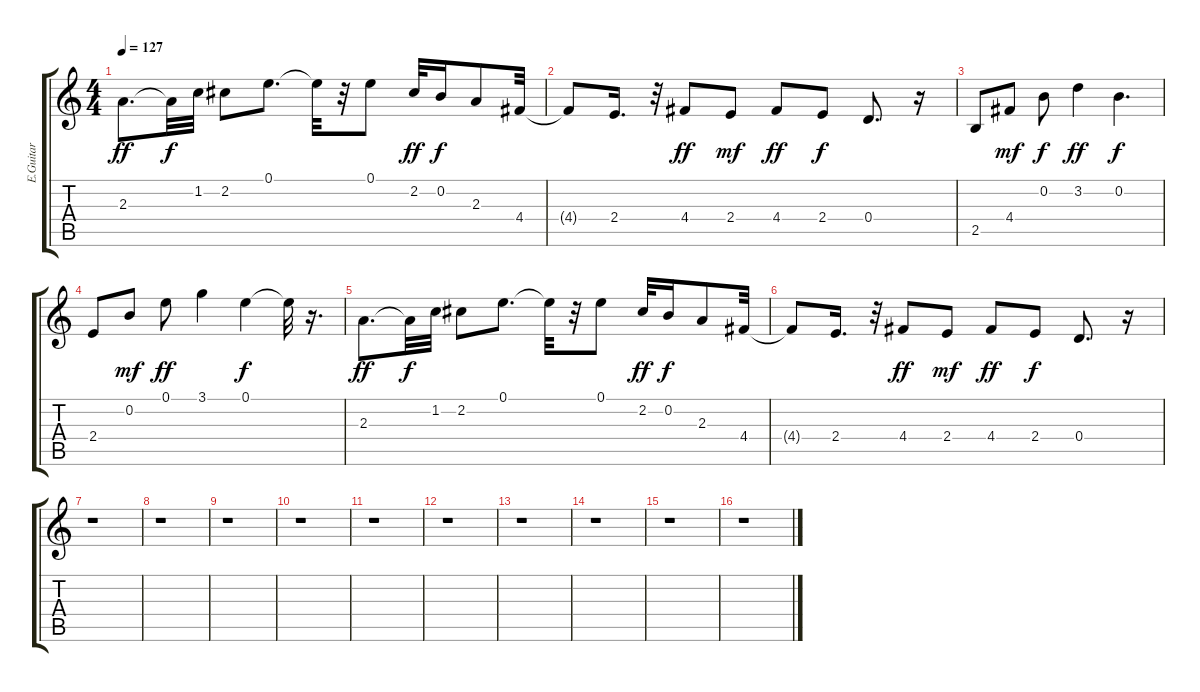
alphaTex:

\track ("E.Guitar            " "E.Guitar  ") {instrument electricguitarjazz}
\staff {score tabs}
\tuning (E4 B3 G3 D3 A2 E2) {hide}
\ts (4 4)
\tempo 127
\clef g2
\ks c
2.3.8{d dy ff} 2.3{t}.32{dy f} 1.2.32 2.2.8 0.1.8{d} 0.1{t}.32 r.32 0.1.8 2.2.32{dy ff} 0.2.16{dy f} 2.3.8 4.4.32 |
4.4{t}.8 2.4.16{d} r.32 4.4.8{dy ff} 2.4.8{dy mf} 4.4.8{dy ff} 2.4.8{dy f} 0.4.8{d} r.16 |
2.5.8 4.4.8{dy mf} 0.2.8{dy f} 3.2.4{dy ff} 0.2.4{d dy f} |
2.4.8 0.2.8{dy mf} 0.1.8{dy ff} 3.1.4 0.1.4{dy f} 0.1{t}.32 r.16{d} |
2.3.8{d dy ff} 2.3{t}.32{dy f} 1.2.32 2.2.8 0.1.8{d} 0.1{t}.32 r.32 0.1.8 2.2.32{dy ff} 0.2.16{dy f} 2.3.8 4.4.32 |
4.4{t}.8 2.4.16{d} r.32 4.4.8{dy ff} 2.4.8{dy mf} 4.4.8{dy ff} 2.4.8{dy f} 0.4.8{d} r.16 |
r.1 |
r.1 |
r.1 |
r.1 |
r.1 |
r.1 |
r.1 |
r.1 |
r.1 |
r.1
